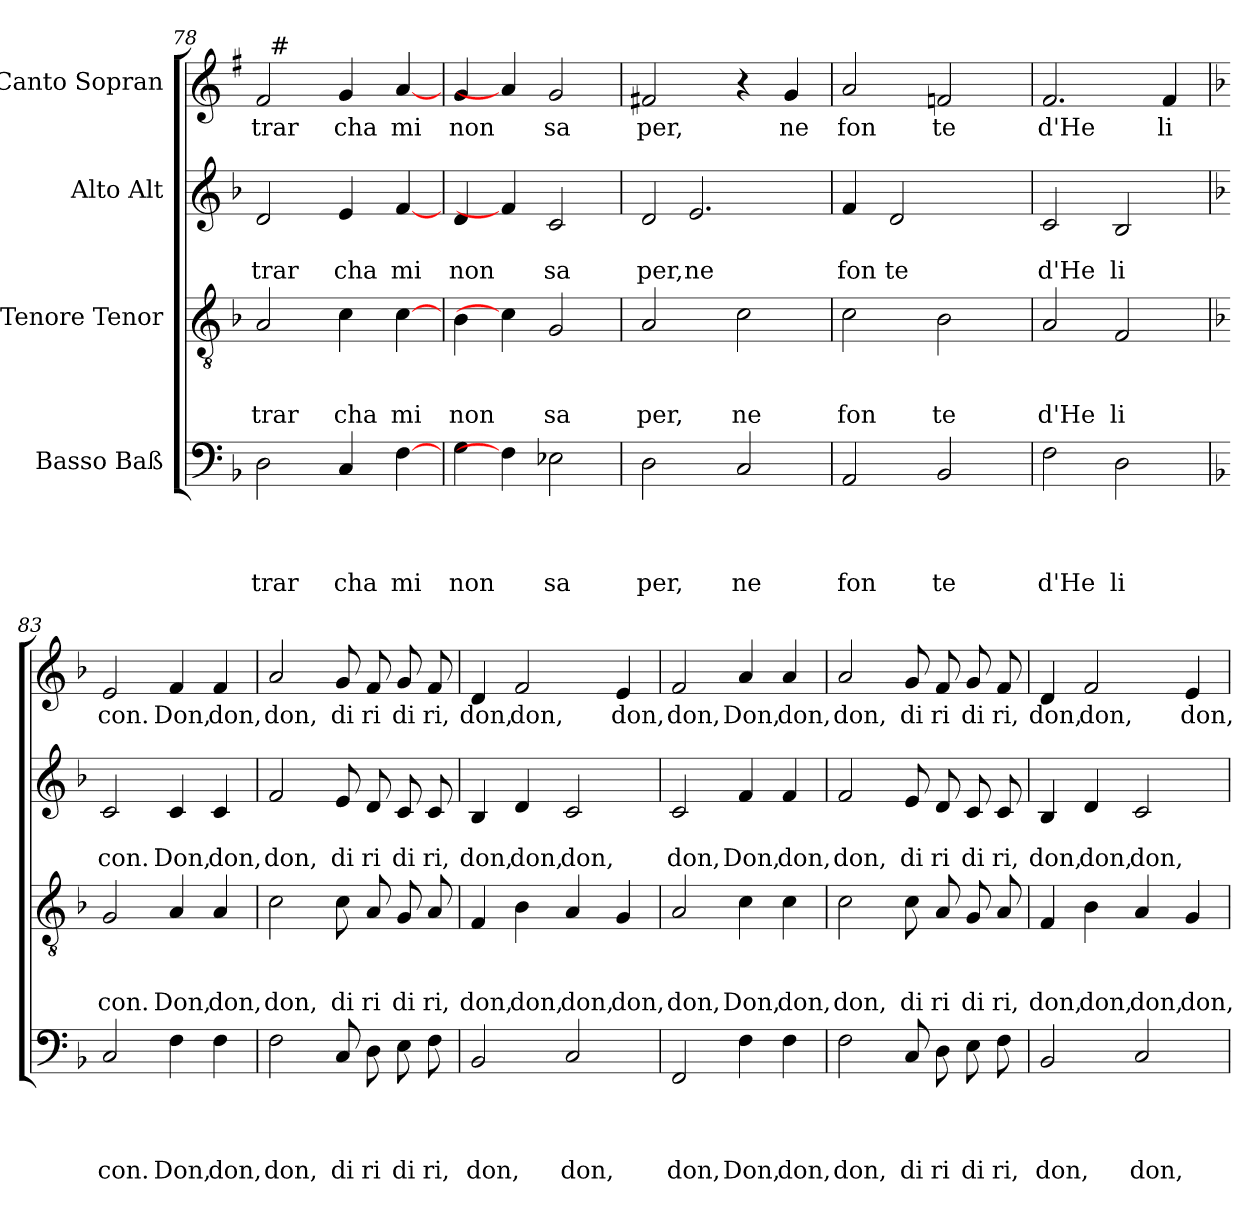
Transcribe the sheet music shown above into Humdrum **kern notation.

**kern	**text	**text	**text	**text	**kern	**text	**text	**text	**kern	**text	**text	**kern	**text
*part4	*part4	*part4	*part4	*part4	*part3	*part3	*part3	*part3	*part2	*part2	*part2	*part1	*part1
*staff4	*staff4	*staff4	*staff4	*staff4	*staff3	*staff3	*staff3	*staff3	*staff2	*staff2	*staff2	*staff1	*staff1
*I"Basso Baß	*	*	*	*	*I"Tenore Tenor	*	*	*	*I"Alto Alt	*	*	*I"Canto Sopran	*
*clefF4	*	*	*	*	*clefGv2	*	*	*	*clefG2	*	*	*clefG2	*
*ITrd-3c-5	*	*	*	*	*	*	*	*	*ITrd-3c-5	*	*	*ITrd-3c-5	*
*k[b-e-]	*	*	*	*	*k[b-]	*	*	*	*k[b-e-]	*	*	*k[]	*
*B-:	*	*	*	*	*F:	*	*	*	*B-:	*	*	*C:	*
=78	=78	=78	=78	=78	=78	=78	=78	=78	=78	=78	=78	=78	=78
!	!	!	!	!LO:LY:b	!	!	!	!LO:LY:b	!	!	!LO:LY:b	!	!LO:LY:b
*	*	*	*	*	*	*	*	*	*	*	*	*^	*
2G\	.	.	.	trar	2A/	.	.	trar	2g/	.	trar	2b/	32ryy	trar
!	!	!	!	!	!	!	!	!	!	!	!	!	!LO:TX:a:t=#	!
.	.	.	.	.	.	.	.	.	.	.	.	.	2ryy	.
!	!	!	!	!LO:LY:b	!	!	!	!LO:LY:b	!	!	!LO:LY:b	!	!	!LO:LY:b
4F/	.	.	.	cha	4c\	.	.	cha	4a/	.	cha	4cc/	.	cha
.	.	.	.	.	.	.	.	.	.	.	.	.	4...ryy	.
!	!	!	!	!LO:LY:b	!	!	!	!LO:LY:b	!	!	!LO:LY:b	!	!	!LO:LY:b
[4B-\	.	.	.	mi	[4c\	.	.	mi	[4b-/	.	mi	[4dd/	.	mi
=79	=79	=79	=79	=79	=79	=79	=79	=79	=79	=79	=79	=79	=79	=79
!	!	!	!	!LO:LY:b	!	!	!	!LO:LY:b	!	!	!LO:LY:b	!	!	!LO:LY:b
*	*	*	*	*	*	*	*	*	*	*	*	*v	*v	*
4c\	.	.	.	non	4B-\	.	.	non	4g/	.	non	4cc/	non
4B-\]	.	.	.	.	4c\]	.	.	.	4b-/]	.	.	4dd/]	.
!	!	!	!	!LO:LY:b	!	!	!	!LO:LY:b	!	!	!LO:LY:b	!	!LO:LY:b
2A-X\	.	.	.	sa	2G/	.	.	sa	2f/	.	sa	2cc/	sa
=80	=80	=80	=80	=80	=80	=80	=80	=80	=80	=80	=80	=80	=80
!	!	!	!	!LO:LY:b	!	!	!	!LO:LY:b	!	!	!LO:LY:b	!	!LO:LY:b
*	*	*	*	*	*	*	*	*	*^	*	*	*	*
2G\	.	.	.	per,	2A/	.	.	per,	2g/	4ryy	.	per,	2bn/	per,
!	!	!	!	!	!	!	!	!	!	!	!	!LO:LY:b	!	!
.	.	.	.	.	.	.	.	.	.	2.a/	.	ne	.	.
!	!	!	!	!LO:LY:b	!	!	!	!LO:LY:b	!	!	!	!	!	!
2F/	.	.	.	ne	2c\	.	.	ne	2ryy	.	.	.	4r	.
!	!	!	!	!	!	!	!	!	!	!	!	!	!	!LO:LY:b
.	.	.	.	.	.	.	.	.	.	.	.	.	4cc/	ne
*	*	*	*	*	*	*	*	*	*v	*v	*	*	*	*
=81	=81	=81	=81	=81	=81	=81	=81	=81	=81	=81	=81	=81	=81
!	!	!	!	!LO:LY:b	!	!	!	!LO:LY:b	!	!	!LO:LY:b	!	!LO:LY:b
2D/	.	.	.	fon	2c\	.	.	fon	4b-/	.	fon	2dd/	fon
!	!	!	!	!	!	!	!	!	!	!	!LO:LY:b	!	!
.	.	.	.	.	.	.	.	.	2g/	.	te	.	.
!	!	!	!	!LO:LY:b	!	!	!	!LO:LY:b	!	!	!	!	!LO:LY:b
2E-/	.	.	.	te	2B-\	.	.	te	.	.	.	2b-X/	te
.	.	.	.	.	.	.	.	.	4ryy	.	.	.	.
=82	=82	=82	=82	=82	=82	=82	=82	=82	=82	=82	=82	=82	=82
!	!	!	!	!LO:LY:b	!	!	!	!LO:LY:b	!	!	!LO:LY:b	!	!LO:LY:b
2B-\	.	.	.	d'He	2A/	.	.	d'He	2f/	.	d'He	2.b/	d'He
!	!	!	!	!LO:LY:b	!	!	!	!LO:LY:b	!	!	!LO:LY:b	!	!
2G\	.	.	.	li	2F/	.	.	li	2e-/	.	li	.	.
!	!	!	!	!	!	!	!	!	!	!	!	!	!LO:LY:b
.	.	.	.	.	.	.	.	.	.	.	.	4b/	li
!!LO:LB:g=z
=83	=83	=83	=83	=83	=83	=83	=83	=83	=83	=83	=83	=83	=83
*	*	*	*	*	*	*	*	*	*	*	*	*k[b-e-]	*
*	*	*	*	*	*	*	*	*	*	*	*	*B-:	*
!	!	!	!	!LO:LY:b	!	!	!	!LO:LY:b	!	!	!LO:LY:b	!	!LO:LY:b
2F/	.	.	.	con.	2G/	.	.	con.	2f/	.	con.	2a/	con.
!	!	!	!	!LO:LY:b	!	!	!	!LO:LY:b	!	!	!LO:LY:b	!	!LO:LY:b
4B-\	.	.	.	Don,	4A/	.	.	Don,	4f/	.	Don,	4b-/	Don,
!	!	!	!	!LO:LY:b	!	!	!	!LO:LY:b	!	!	!LO:LY:b	!	!LO:LY:b
4B-\	.	.	.	don,	4A/	.	.	don,	4f/	.	don,	4b-/	don,
=84	=84	=84	=84	=84	=84	=84	=84	=84	=84	=84	=84	=84	=84
!	!	!	!	!LO:LY:b	!	!	!	!LO:LY:b	!	!	!LO:LY:b	!	!LO:LY:b
2B-\	.	.	.	don,	2c\	.	.	don,	2b-/	.	don,	2dd/	don,
!	!	!	!	!LO:LY:b	!	!	!	!LO:LY:b	!	!	!LO:LY:b	!	!LO:LY:b
8F/	.	.	.	di	8c\	.	.	di	8a/	.	di	8cc/	di
!	!	!	!	!LO:LY:b	!	!	!	!LO:LY:b	!	!	!LO:LY:b	!	!LO:LY:b
8G\	.	.	.	ri	8A/	.	.	ri	8g/	.	ri	8b-/	ri
!	!	!	!	!LO:LY:b	!	!	!	!LO:LY:b	!	!	!LO:LY:b	!	!LO:LY:b
8A\	.	.	.	di	8G/	.	.	di	8f/	.	di	8cc/	di
!	!	!	!	!LO:LY:b	!	!	!	!LO:LY:b	!	!	!LO:LY:b	!	!LO:LY:b
8B-\	.	.	.	ri,	8A/	.	.	ri,	8f/	.	ri,	8b-/	ri,
=85	=85	=85	=85	=85	=85	=85	=85	=85	=85	=85	=85	=85	=85
!	!	!	!	!LO:LY:b	!	!	!	!LO:LY:b	!	!	!LO:LY:b	!	!LO:LY:b
2E-/	.	.	.	don,	4F/	.	.	don,	4e-/	.	don,	4g/	don,
!	!	!	!	!	!	!	!	!LO:LY:b	!	!	!LO:LY:b	!	!LO:LY:b
.	.	.	.	.	4B-\	.	.	don,	4g/	.	don,	2b-/	don,
!	!	!	!	!LO:LY:b	!	!	!	!LO:LY:b	!	!	!LO:LY:b	!	!
2F/	.	.	.	don,	4A/	.	.	don,	2f/	.	don,	.	.
!	!	!	!	!	!	!	!	!LO:LY:b	!	!	!	!	!LO:LY:b
.	.	.	.	.	4G/	.	.	don,	.	.	.	4a/	don,
=86	=86	=86	=86	=86	=86	=86	=86	=86	=86	=86	=86	=86	=86
!	!	!	!	!LO:LY:b	!	!	!	!LO:LY:b	!	!	!LO:LY:b	!	!LO:LY:b
2BB-/	.	.	.	don,	2A/	.	.	don,	2f/	.	don,	2b-/	don,
!	!	!	!	!LO:LY:b	!	!	!	!LO:LY:b	!	!	!LO:LY:b	!	!LO:LY:b
4B-\	.	.	.	Don,	4c\	.	.	Don,	4b-/	.	Don,	4dd/	Don,
!	!	!	!	!LO:LY:b	!	!	!	!LO:LY:b	!	!	!LO:LY:b	!	!LO:LY:b
4B-\	.	.	.	don,	4c\	.	.	don,	4b-/	.	don,	4dd/	don,
=87	=87	=87	=87	=87	=87	=87	=87	=87	=87	=87	=87	=87	=87
!	!	!	!	!LO:LY:b	!	!	!	!LO:LY:b	!	!	!LO:LY:b	!	!LO:LY:b
2B-\	.	.	.	don,	2c\	.	.	don,	2b-/	.	don,	2dd/	don,
!	!	!	!	!LO:LY:b	!	!	!	!LO:LY:b	!	!	!LO:LY:b	!	!LO:LY:b
8F/	.	.	.	di	8c\	.	.	di	8a/	.	di	8cc/	di
!	!	!	!	!LO:LY:b	!	!	!	!LO:LY:b	!	!	!LO:LY:b	!	!LO:LY:b
8G\	.	.	.	ri	8A/	.	.	ri	8g/	.	ri	8b-/	ri
!	!	!	!	!LO:LY:b	!	!	!	!LO:LY:b	!	!	!LO:LY:b	!	!LO:LY:b
8A\	.	.	.	di	8G/	.	.	di	8f/	.	di	8cc/	di
!	!	!	!	!LO:LY:b	!	!	!	!LO:LY:b	!	!	!LO:LY:b	!	!LO:LY:b
8B-\	.	.	.	ri,	8A/	.	.	ri,	8f/	.	ri,	8b-/	ri,
=88	=88	=88	=88	=88	=88	=88	=88	=88	=88	=88	=88	=88	=88
!	!	!	!	!LO:LY:b	!	!	!	!LO:LY:b	!	!	!LO:LY:b	!	!LO:LY:b
2E-/	.	.	.	don,	4F/	.	.	don,	4e-/	.	don,	4g/	don,
!	!	!	!	!	!	!	!	!LO:LY:b	!	!	!LO:LY:b	!	!LO:LY:b
.	.	.	.	.	4B-\	.	.	don,	4g/	.	don,	2b-/	don,
!	!	!	!	!LO:LY:b	!	!	!	!LO:LY:b	!	!	!LO:LY:b	!	!
2F/	.	.	.	don,	4A/	.	.	don,	2f/	.	don,	.	.
!	!	!	!	!	!	!	!	!LO:LY:b	!	!	!	!	!LO:LY:b
.	.	.	.	.	4G/	.	.	don,	.	.	.	4a/	don,
=	=	=	=	=	=	=	=	=	=	=	=	=	=
*-	*-	*-	*-	*-	*-	*-	*-	*-	*-	*-	*-	*-	*-
